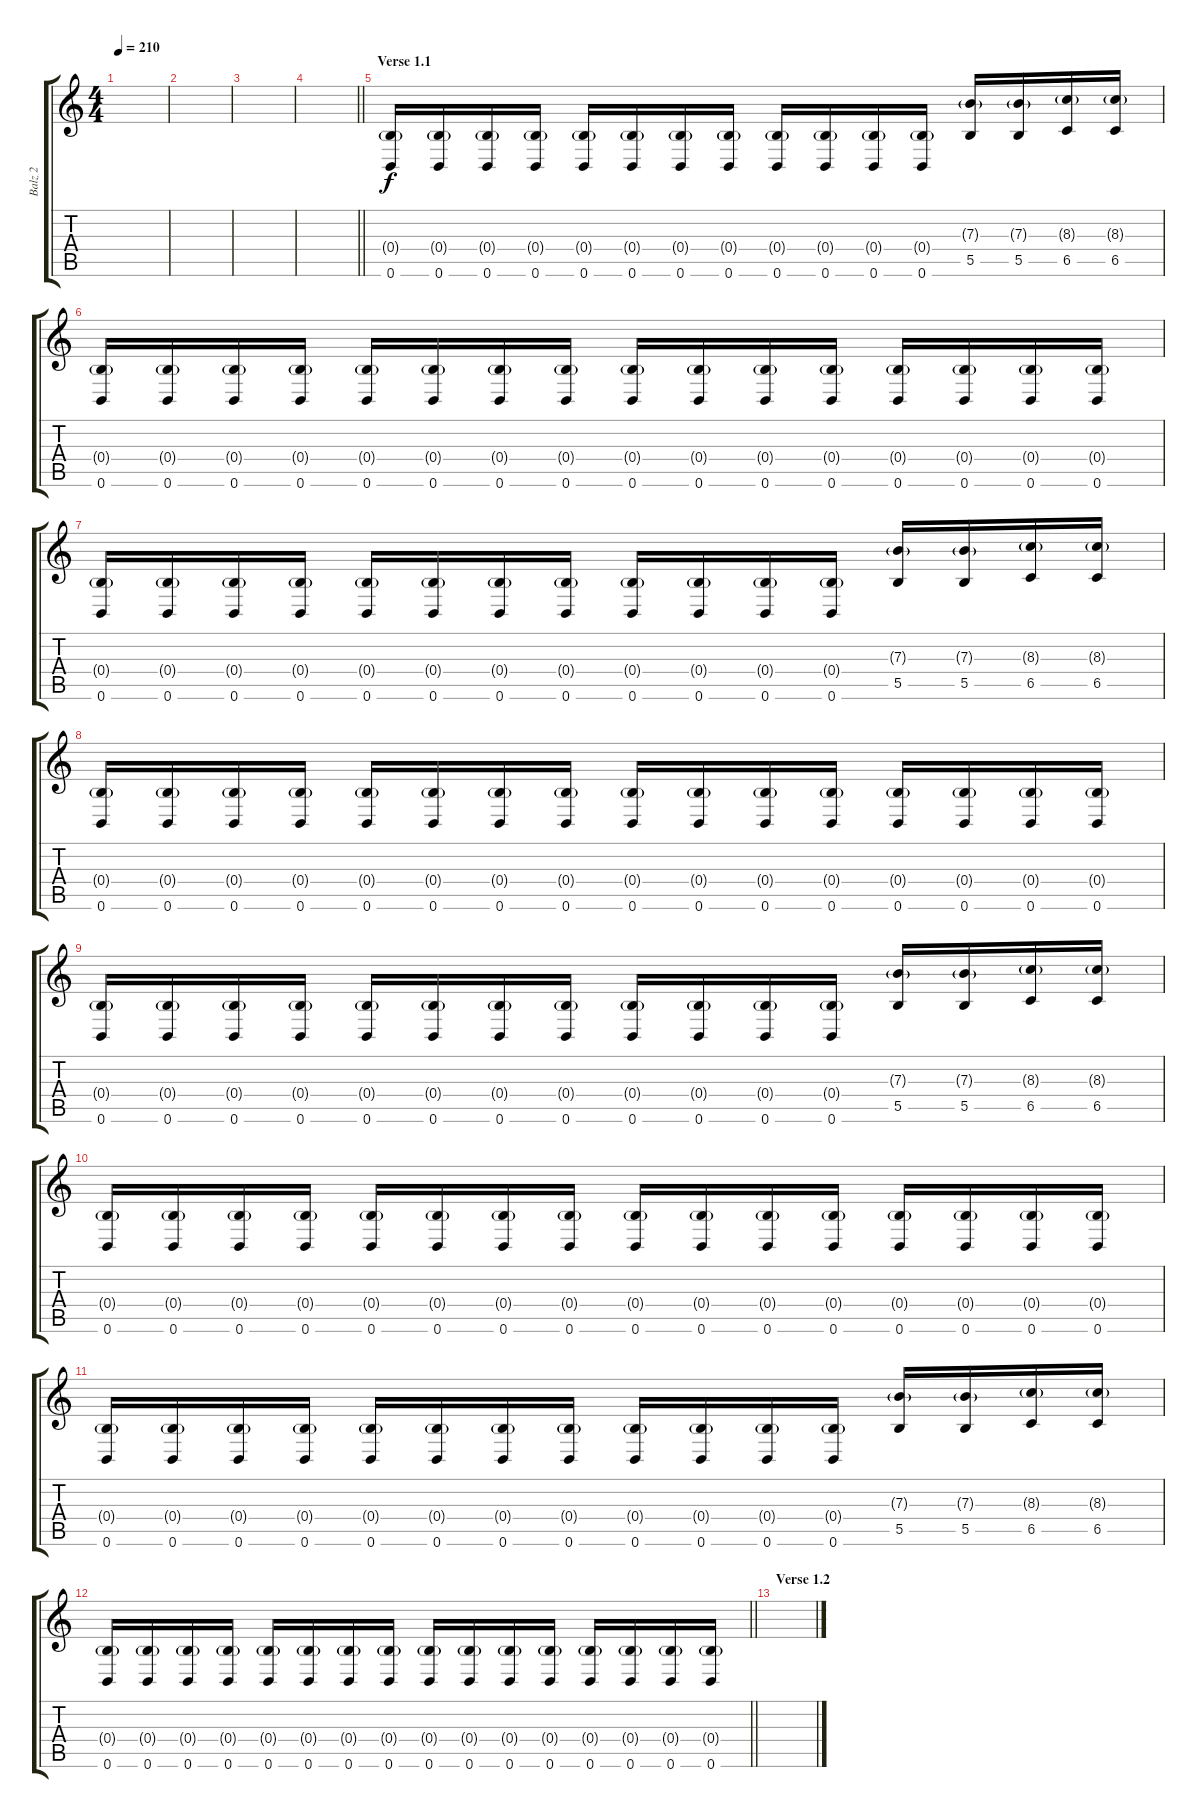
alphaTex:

\track ("Balz 2" "Balz 2") {instrument fretlessbass}
\staff {score tabs}
\tuning (Db4 Ab3 E3 B2 Gb2 B1) {hide}
\ts (4 4)
\tempo 210
\clef g2
\ks c
|
|
|
\barLineRight lightlight
|
\section ("" "Verse 1.1")
(0.4{g} 0.6).16 (0.4{g} 0.6).16 (0.4{g} 0.6).16 (0.4{g} 0.6).16 (0.4{g} 0.6).16 (0.4{g} 0.6).16 (0.4{g} 0.6).16 (0.4{g} 0.6).16 (0.4{g} 0.6).16 (0.4{g} 0.6).16 (0.4{g} 0.6).16 (0.4{g} 0.6).16 (7.3{g} 5.5).16 (7.3{g} 5.5).16 (8.3{g} 6.5).16 (8.3{g} 6.5).16 |
(0.4{g} 0.6).16 (0.4{g} 0.6).16 (0.4{g} 0.6).16 (0.4{g} 0.6).16 (0.4{g} 0.6).16 (0.4{g} 0.6).16 (0.4{g} 0.6).16 (0.4{g} 0.6).16 (0.4{g} 0.6).16 (0.4{g} 0.6).16 (0.4{g} 0.6).16 (0.4{g} 0.6).16 (0.4{g} 0.6).16 (0.4{g} 0.6).16 (0.4{g} 0.6).16 (0.4{g} 0.6).16 |
(0.4{g} 0.6).16 (0.4{g} 0.6).16 (0.4{g} 0.6).16 (0.4{g} 0.6).16 (0.4{g} 0.6).16 (0.4{g} 0.6).16 (0.4{g} 0.6).16 (0.4{g} 0.6).16 (0.4{g} 0.6).16 (0.4{g} 0.6).16 (0.4{g} 0.6).16 (0.4{g} 0.6).16 (7.3{g} 5.5).16 (7.3{g} 5.5).16 (8.3{g} 6.5).16 (8.3{g} 6.5).16 |
(0.4{g} 0.6).16 (0.4{g} 0.6).16 (0.4{g} 0.6).16 (0.4{g} 0.6).16 (0.4{g} 0.6).16 (0.4{g} 0.6).16 (0.4{g} 0.6).16 (0.4{g} 0.6).16 (0.4{g} 0.6).16 (0.4{g} 0.6).16 (0.4{g} 0.6).16 (0.4{g} 0.6).16 (0.4{g} 0.6).16 (0.4{g} 0.6).16 (0.4{g} 0.6).16 (0.4{g} 0.6).16 |
(0.4{g} 0.6).16 (0.4{g} 0.6).16 (0.4{g} 0.6).16 (0.4{g} 0.6).16 (0.4{g} 0.6).16 (0.4{g} 0.6).16 (0.4{g} 0.6).16 (0.4{g} 0.6).16 (0.4{g} 0.6).16 (0.4{g} 0.6).16 (0.4{g} 0.6).16 (0.4{g} 0.6).16 (7.3{g} 5.5).16 (7.3{g} 5.5).16 (8.3{g} 6.5).16 (8.3{g} 6.5).16 |
(0.4{g} 0.6).16 (0.4{g} 0.6).16 (0.4{g} 0.6).16 (0.4{g} 0.6).16 (0.4{g} 0.6).16 (0.4{g} 0.6).16 (0.4{g} 0.6).16 (0.4{g} 0.6).16 (0.4{g} 0.6).16 (0.4{g} 0.6).16 (0.4{g} 0.6).16 (0.4{g} 0.6).16 (0.4{g} 0.6).16 (0.4{g} 0.6).16 (0.4{g} 0.6).16 (0.4{g} 0.6).16 |
(0.4{g} 0.6).16 (0.4{g} 0.6).16 (0.4{g} 0.6).16 (0.4{g} 0.6).16 (0.4{g} 0.6).16 (0.4{g} 0.6).16 (0.4{g} 0.6).16 (0.4{g} 0.6).16 (0.4{g} 0.6).16 (0.4{g} 0.6).16 (0.4{g} 0.6).16 (0.4{g} 0.6).16 (7.3{g} 5.5).16 (7.3{g} 5.5).16 (8.3{g} 6.5).16 (8.3{g} 6.5).16 |
\barLineRight lightlight
(0.4{g} 0.6).16 (0.4{g} 0.6).16 (0.4{g} 0.6).16 (0.4{g} 0.6).16 (0.4{g} 0.6).16 (0.4{g} 0.6).16 (0.4{g} 0.6).16 (0.4{g} 0.6).16 (0.4{g} 0.6).16 (0.4{g} 0.6).16 (0.4{g} 0.6).16 (0.4{g} 0.6).16 (0.4{g} 0.6).16 (0.4{g} 0.6).16 (0.4{g} 0.6).16 (0.4{g} 0.6).16 |
\section ("" "Verse 1.2")
